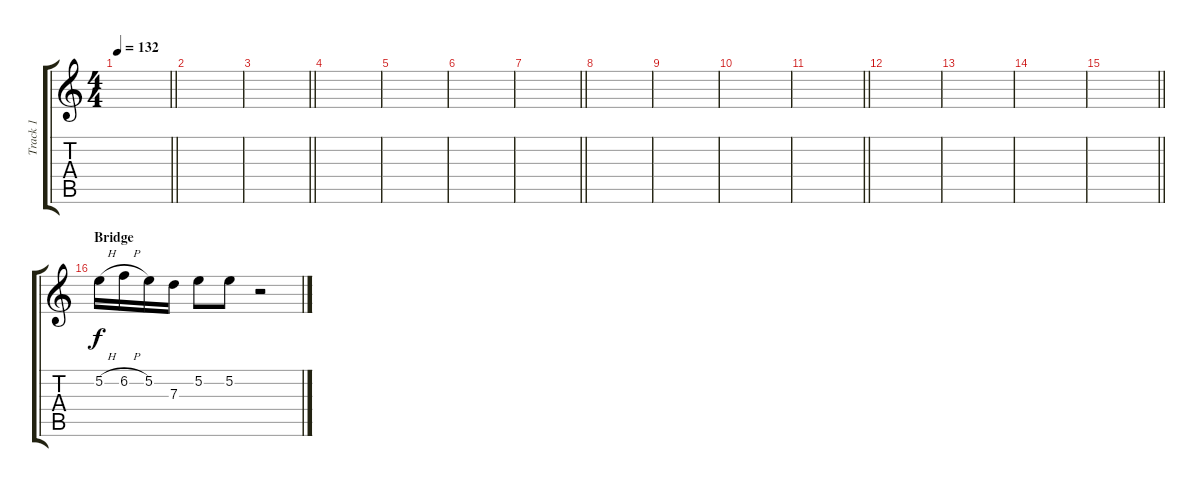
\track ("Track 1" "Track 1") {instrument overdrivenguitar}
\staff {score tabs}
\tuning (E4 B3 G3 D3 A2 E2) {hide}
\ts (4 4)
\tempo 132
\clef g2
\barLineRight lightlight
\ks c
|
|
\barLineRight lightlight
|
|
|
|
\barLineRight lightlight
|
|
|
|
\barLineRight lightlight
|
|
|
|
\barLineRight lightlight
|
\section ("" "Bridge")
5.2{h}.16 6.2{h}.16 5.2.16 7.3.16 5.2.8 5.2.8 r.2
